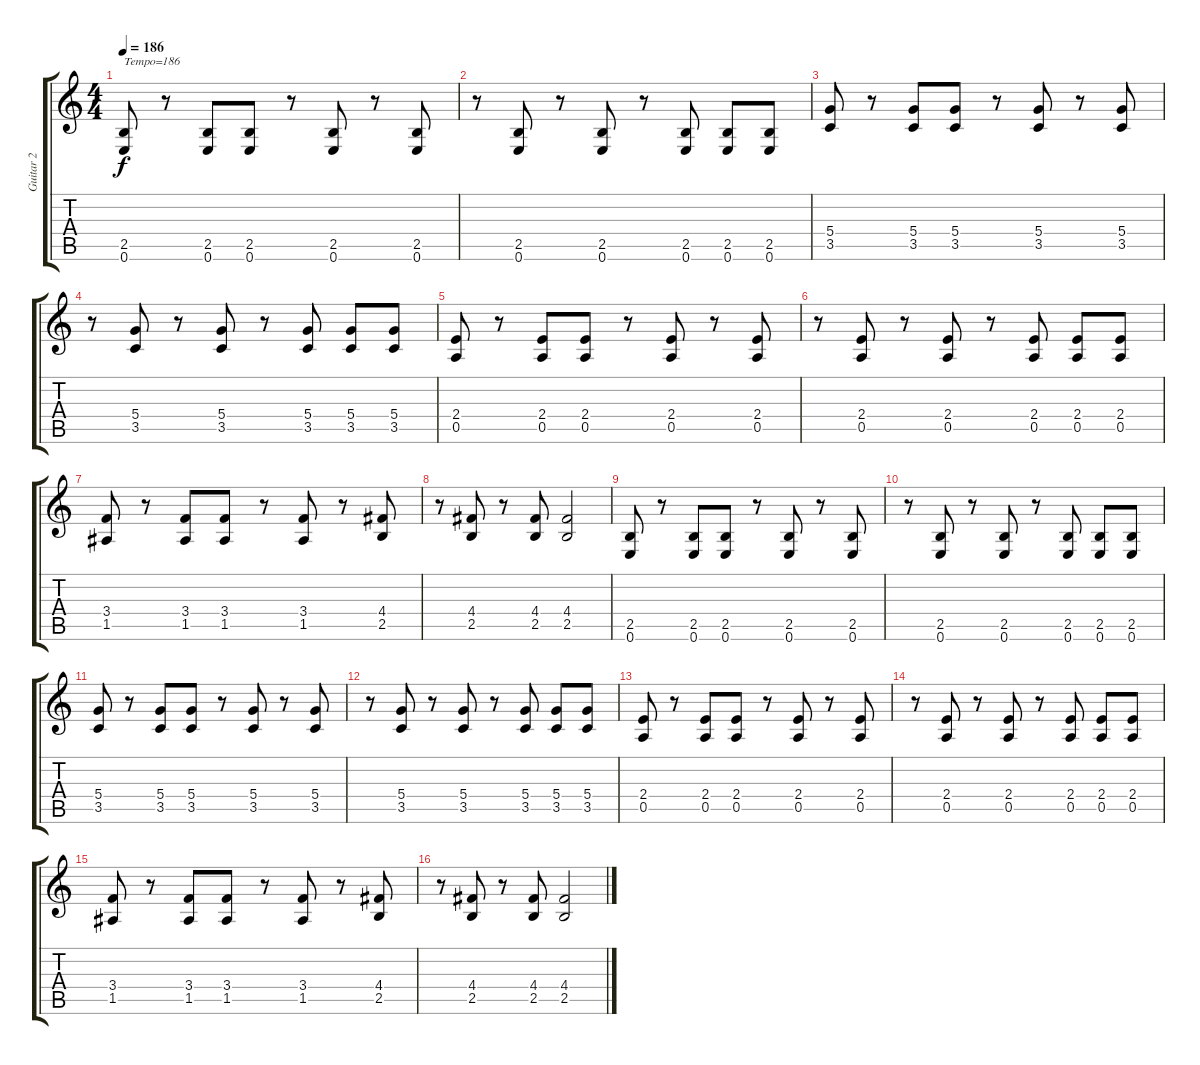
\track ("Guitar 2" "Guitar 2") {instrument distortionguitar}
\staff {score tabs}
\tuning (E4 B3 G3 D3 A2 E2) {hide}
\ts (4 4)
\tempo 186
\clef g2
\ks c
(2.5 0.6).8{txt "Tempo=186" dy f} r.8 (2.5 0.6).8 (2.5 0.6).8 r.8 (2.5 0.6).8 r.8 (2.5 0.6).8 |
r.8 (2.5 0.6).8 r.8 (2.5 0.6).8 r.8 (2.5 0.6).8 (2.5 0.6).8 (2.5 0.6).8 |
(5.4 3.5).8 r.8 (5.4 3.5).8 (5.4 3.5).8 r.8 (5.4 3.5).8 r.8 (5.4 3.5).8 |
r.8 (5.4 3.5).8 r.8 (5.4 3.5).8 r.8 (5.4 3.5).8 (5.4 3.5).8 (5.4 3.5).8 |
(2.4 0.5).8 r.8 (2.4 0.5).8 (2.4 0.5).8 r.8 (2.4 0.5).8 r.8 (2.4 0.5).8 |
r.8 (2.4 0.5).8 r.8 (2.4 0.5).8 r.8 (2.4 0.5).8 (2.4 0.5).8 (2.4 0.5).8 |
(3.4 1.5).8 r.8 (3.4 1.5).8 (3.4 1.5).8 r.8 (3.4 1.5).8 r.8 (4.4 2.5).8 |
r.8 (4.4 2.5).8 r.8 (4.4 2.5).8 (4.4 2.5).2 |
(2.5 0.6).8 r.8 (2.5 0.6).8 (2.5 0.6).8 r.8 (2.5 0.6).8 r.8 (2.5 0.6).8 |
r.8 (2.5 0.6).8 r.8 (2.5 0.6).8 r.8 (2.5 0.6).8 (2.5 0.6).8 (2.5 0.6).8 |
(5.4 3.5).8 r.8 (5.4 3.5).8 (5.4 3.5).8 r.8 (5.4 3.5).8 r.8 (5.4 3.5).8 |
r.8 (5.4 3.5).8 r.8 (5.4 3.5).8 r.8 (5.4 3.5).8 (5.4 3.5).8 (5.4 3.5).8 |
(2.4 0.5).8 r.8 (2.4 0.5).8 (2.4 0.5).8 r.8 (2.4 0.5).8 r.8 (2.4 0.5).8 |
r.8 (2.4 0.5).8 r.8 (2.4 0.5).8 r.8 (2.4 0.5).8 (2.4 0.5).8 (2.4 0.5).8 |
(3.4 1.5).8 r.8 (3.4 1.5).8 (3.4 1.5).8 r.8 (3.4 1.5).8 r.8 (4.4 2.5).8 |
r.8 (4.4 2.5).8 r.8 (4.4 2.5).8 (4.4 2.5).2
